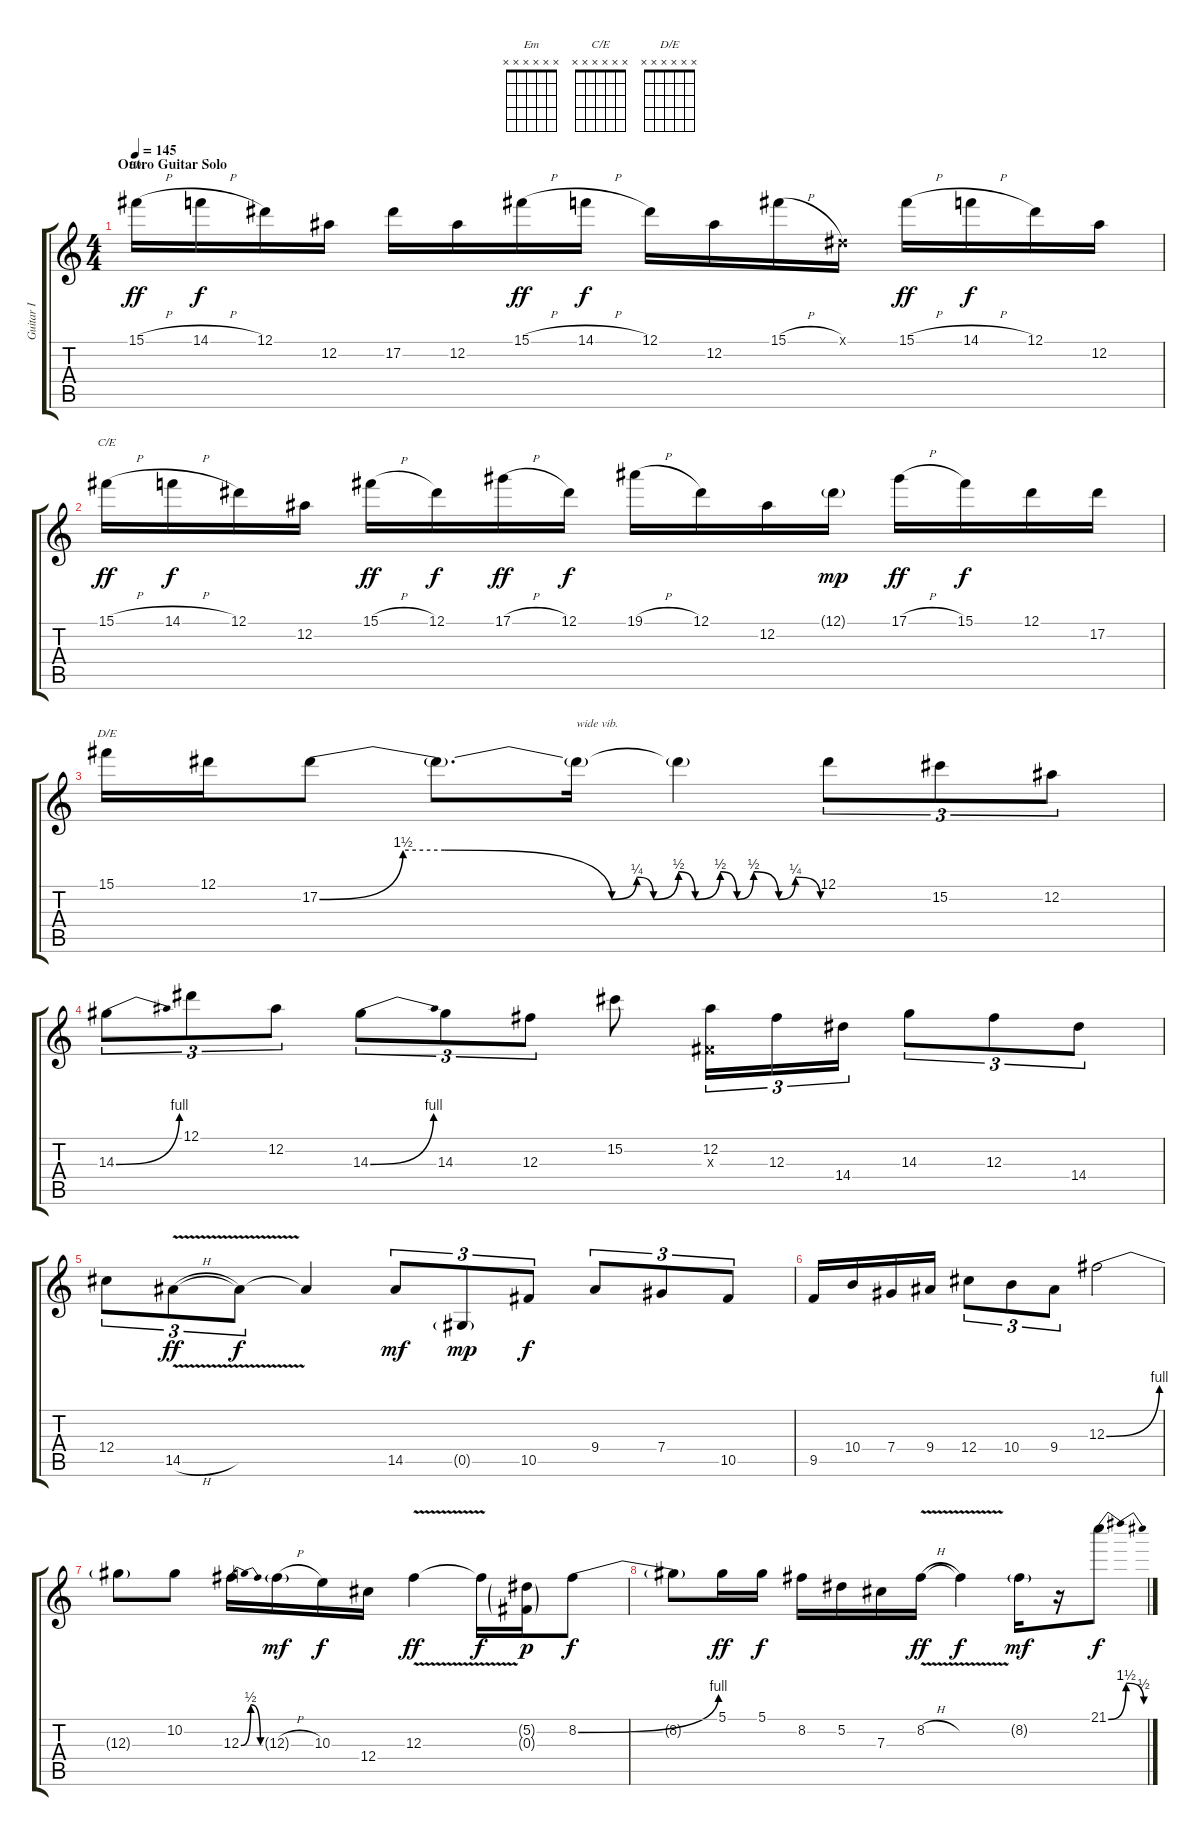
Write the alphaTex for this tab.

\track ("Guitar I" "Guitar I") {instrument overdrivenguitar}
\staff {score tabs}
\tuning (Eb4 Bb3 Gb3 Db3 Ab2 Eb2) {hide}
\chord ("Em" x x x x x x)
\chord ("C/E" x x x x x x)
\chord ("D/E" x x x x x x)
\ts (4 4)
\section ("" "Outro Guitar Solo")
\tempo 145
\clef g2
\ks c
15.1{h}.16{ch "Em" dy ff volume 13} 14.1{h}.16{dy f} 12.1.16 12.2.16 17.2.16 12.2.16 15.1{h}.16{dy ff} 14.1{h}.16{dy f} 12.1.16 12.2.16 15.1{h}.16 0.1{x}.16 15.1{h}.16{dy ff} 14.1{h}.16{dy f} 12.1.16 12.2.16 |
15.1{h}.16{ch "C/E" dy ff} 14.1{h}.16{dy f} 12.1.16 12.2.16 15.1{h}.16{dy ff} 12.1.16{dy f} 17.1{h}.16{dy ff} 12.1.16{dy f} 19.1{h}.16 12.1.16 12.2.16 12.1{g}.16{dy mp} 17.1{h}.16{dy ff} 15.1.16{dy f} 12.1.16 17.2.16 |
15.1.16{ch "D/E"} 12.1.16 17.2{be (custom 0 0 10 6 15 6 35 0 38 1 40 0 43 2 45 0 48 2 50 0 52 2 55 0 57 1 60 0)}.8 17.2{t}.8{d} 17.2{t}.16{txt "wide vib."} 17.2{t}.4 12.1.8{tu (3 2)} 15.2.8{tu (3 2)} 12.2.8{tu (3 2)} |
14.3{be (bend 0 0 60 4)}.8{tu (3 2)} 12.1.8{tu (3 2)} 12.2.8{tu (3 2)} 14.3{be (bend 0 0 60 4)}.8{tu (3 2)} 14.3.8{tu (3 2)} 12.3.8{tu (3 2)} 15.2.8 (12.2 0.3{x}).16{tu (3 2)} 12.3.16{tu (3 2)} 14.4.16{tu (3 2)} 14.3.8{tu (3 2)} 12.3.8{tu (3 2)} 14.4.8{tu (3 2)} |
12.4.8{tu (3 2)} 14.5{v h}.8{tu (3 2) dy ff} 14.5{t}.8{tu (3 2) dy f} 14.5{t}.4 14.5.8{tu (3 2) dy mf} 0.5{g}.8{tu (3 2) dy mp} 10.5.8{tu (3 2) dy f} 9.4.8{tu (3 2)} 7.4.8{tu (3 2)} 10.5.8{tu (3 2)} |
9.5.16 10.4.16 7.4.16 9.4.16 12.4.8{tu (3 2)} 10.4.8{tu (3 2)} 9.4.8{tu (3 2)} 12.3{be (bend 0 0 60 4)}.2 |
12.3{t}.8 10.2.8 12.3{be (bendrelease 0 0 15 2 45 2 60 0)}.16 12.3{h g}.16{dy mf} 10.3.16{dy f} 12.4.16 12.3{v}.4{dy ff} 12.3{t}.16{dy f} (5.2{g} 0.3{g}).16{dy p} 8.2{be (bend 0 0 60 4)}.8{dy f} |
8.2{t}.8 5.1.16{dy ff} 5.1.16{dy f} 8.2.16 5.2.16 7.3.16 8.2{v h}.16{dy ff} 8.2{t}.4{dy f} 8.2{g}.16{dy mf} r.16 21.1{be (bendrelease 0 0 15 6 45 6 60 2)}.8{dy f}
